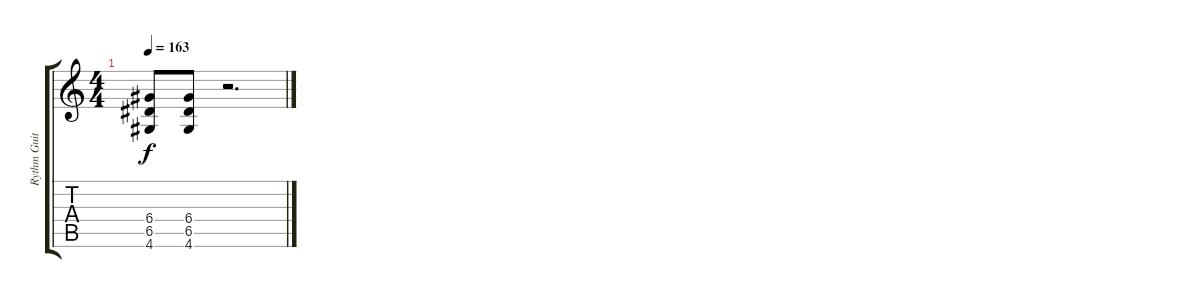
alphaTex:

\track ("Rythm Guitar - Guitarra Base" "Rythm Guit") {instrument distortionguitar}
\staff {score tabs}
\tuning (E4 B3 G3 D3 A2 E2) {hide}
\ts (4 4)
\tempo 163
\clef g2
\ks c
(6.4 6.5 4.6).8{dy f} (6.4 6.5 4.6).8 r.2{d}
